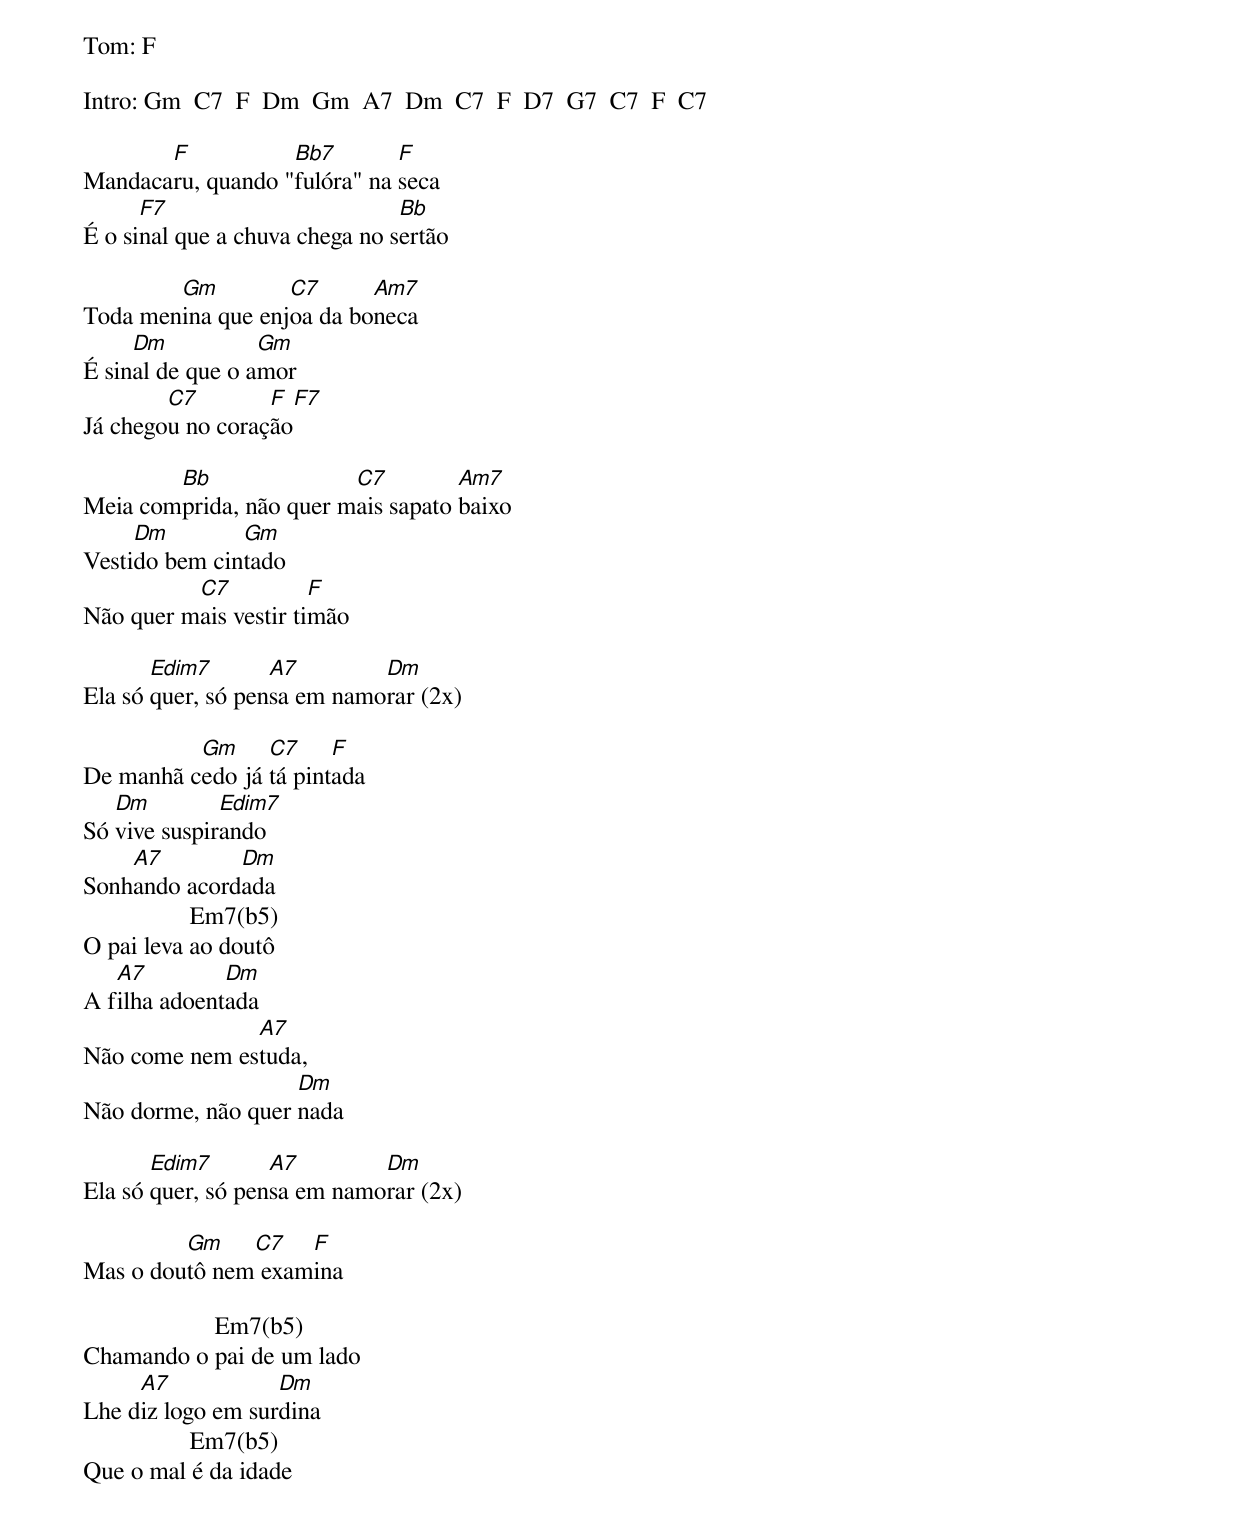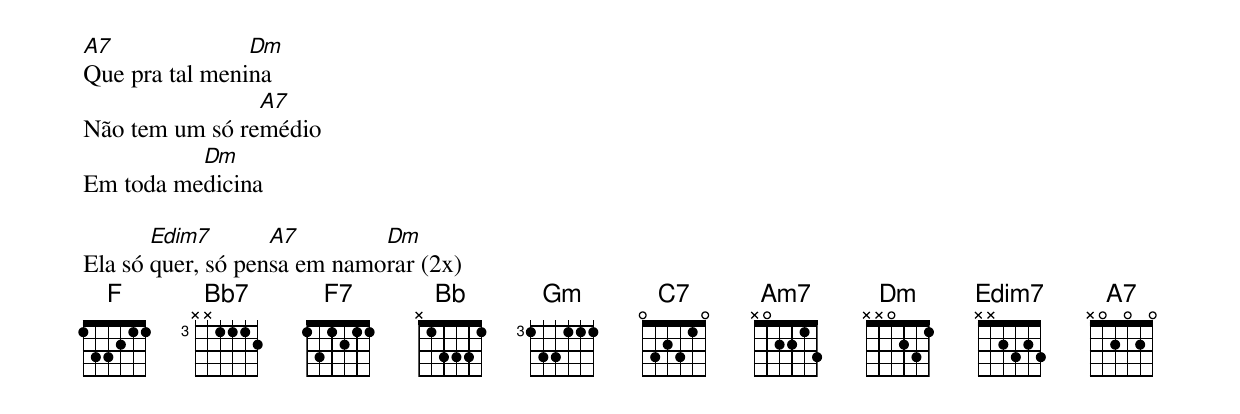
Tom: F

Intro: Gm  C7  F  Dm  Gm  A7  Dm  C7  F  D7  G7  C7  F  C7

       F 	   Bb7	      F
Mandacaru, quando "fulóra" na seca
      F7                        Bb
É o sinal que a chuva chega no sertão

        Gm    	   C7	   Am7
Toda menina que enjoa da boneca
     Dm           Gm
É sinal de que o amor
        C7        F   F7
Já chegou no coração

        Bb               C7         Am7
Meia comprida, não quer mais sapato baixo
     Dm        Gm
Vestido bem cintado
          C7           F
Não quer mais vestir timão

       Em7(b5)     A7        Dm
Ela só quer, só pensa em namorar (2x)

          Gm     C7     F
De manhã cedo já tá pintada
   Dm         Em7(b5)
Só vive suspirando
    A7        Dm
Sonhando acordada
                 Em7(b5)
O pai leva ao doutô
   A7         Dm
A filha adoentada
               A7
Não come nem estuda,
                    Dm
Não dorme, não quer nada

       Em7(b5)     A7        Dm
Ela só quer, só pensa em namorar (2x)

         Gm    C7   F
Mas o doutô nem examina

                     Em7(b5)
Chamando o pai de um lado
     A7            Dm
Lhe diz logo em surdina
                 Em7(b5)
Que o mal é da idade
A7              Dm
Que pra tal menina
                A7
Não tem um só remédio
          Dm
Em toda medicina

       Em7(b5)     A7        Dm
Ela só quer, só pensa em namorar (2x)
